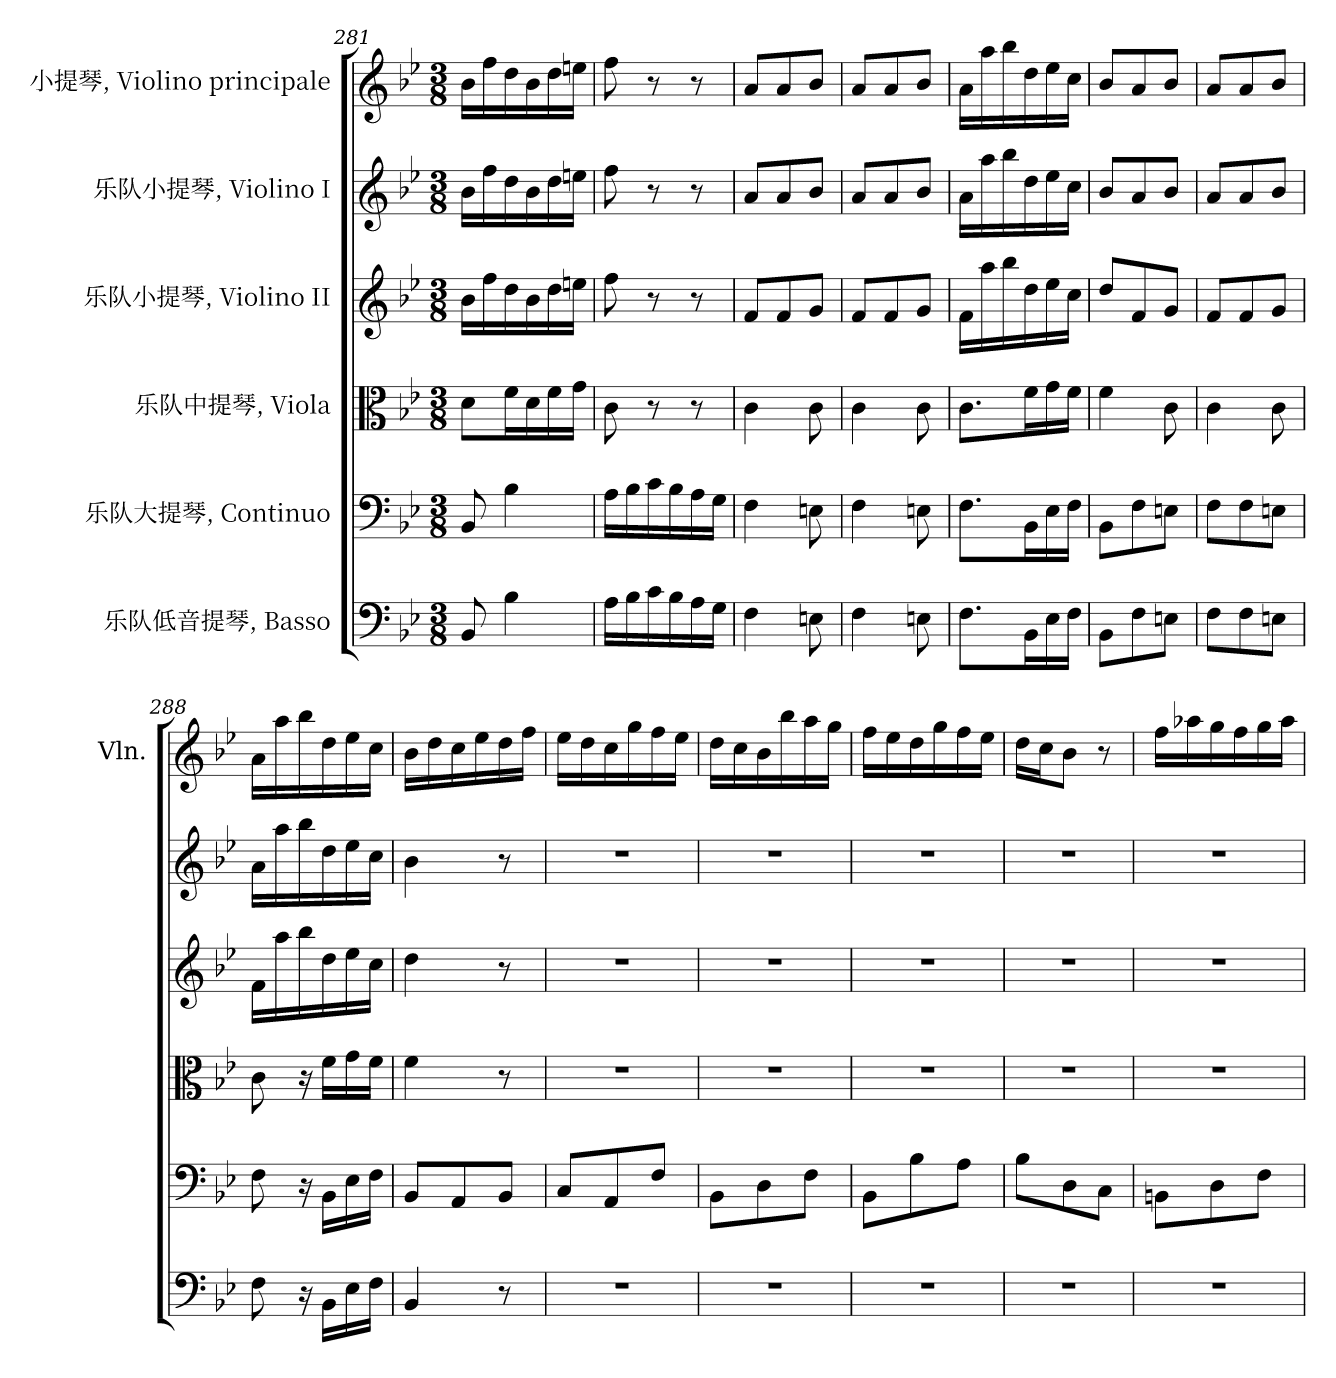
**kern	**kern	**kern	**kern	**kern	**kern
*part6	*part5	*part4	*part3	*part2	*part1
*staff6	*staff5	*staff4	*staff3	*staff2	*staff1
*I"乐队低音提琴, Basso	*I"乐队大提琴, Continuo	*I"乐队中提琴, Viola	*I"乐队小提琴, Violino II	*I"乐队小提琴, Violino I	*I"小提琴, Violino principale
*	*	*	*	*	*I'Vln.
*clefF4	*clefF4	*clefC3	*clefG2	*clefG2	*clefG2
*ITrd7c12	*	*	*	*	*
*k[b-e-]	*k[b-e-]	*k[b-e-]	*k[b-e-]	*k[b-e-]	*k[b-e-]
*M3/8	*M3/8	*M3/8	*M3/8	*M3/8	*M3/8
=281	=281	=281	=281	=281	=281
8BBB-/	8BB-/	8d\L	16b-\LL	16b-\LL	16b-\LL
.	.	.	16ff\	16ff\	16ff\
4BB-\	4B-\	16f\L	16dd\	16dd\	16dd\
.	.	16d\	16b-\	16b-\	16b-\
.	.	16f\	16dd\	16dd\	16dd\
.	.	16g\JJ	16een\JJ	16een\JJ	16een\JJ
=282	=282	=282	=282	=282	=282
16AA\LL	16A\LL	8c\	8ff\	8ff\	8ff\
16BB-\	16B-\	.	.	.	.
16C\	16c\	8r	8r	8r	8r
16BB-\	16B-\	.	.	.	.
16AA\	16A\	8r	8r	8r	8r
16GG\JJ	16G\JJ	.	.	.	.
=283	=283	=283	=283	=283	=283
4FF\	4F\	4c\	8f/L	8a/L	8a/L
.	.	.	8f/	8a/	8a/
8EEn\	8En\	8c\	8g/J	8b-/J	8b-/J
=284	=284	=284	=284	=284	=284
4FF\	4F\	4c\	8f/L	8a/L	8a/L
.	.	.	8f/	8a/	8a/
8EEn\	8En\	8c\	8g/J	8b-/J	8b-/J
=285	=285	=285	=285	=285	=285
8.FF\L	8.F\L	8.c\L	16f\LL	16a\LL	16a\LL
.	.	.	16aa\	16aa\	16aa\
.	.	.	16bb-\	16bb-\	16bb-\
16BBB-\L	16BB-\L	16f\L	16dd\	16dd\	16dd\
16EE-\	16E-\	16g\	16ee-\	16ee-\	16ee-\
16FF\JJ	16F\JJ	16f\JJ	16cc\JJ	16cc\JJ	16cc\JJ
=286	=286	=286	=286	=286	=286
8BBB-\L	8BB-\L	4f\	8dd/L	8b-/L	8b-/L
8FF\	8F\	.	8f/	8a/	8a/
8EEn\J	8En\J	8c\	8g/J	8b-/J	8b-/J
!!LO:PB:g=z
=287	=287	=287	=287	=287	=287
8FF\L	8F\L	4c\	8f/L	8a/L	8a/L
8FF\	8F\	.	8f/	8a/	8a/
8EEn\J	8En\J	8c\	8g/J	8b-/J	8b-/J
=288	=288	=288	=288	=288	=288
8FF\	8F\	8c\	16f\LL	16a\LL	16a\LL
.	.	.	16aa\	16aa\	16aa\
16r	16r	16r	16bb-\	16bb-\	16bb-\
16BBB-\LL	16BB-\LL	16f\LL	16dd\	16dd\	16dd\
16EE-\	16E-\	16g\	16ee-\	16ee-\	16ee-\
16FF\JJ	16F\JJ	16f\JJ	16cc\JJ	16cc\JJ	16cc\JJ
=289	=289	=289	=289	=289	=289
*	*	*	*	*	*MM102
4BBB-/	8BB-/L	4f\	4dd\	4b-\	16b-\LL
.	.	.	.	.	16dd\
.	8AA/	.	.	.	16cc\
.	.	.	.	.	16ee-\
8r	8BB-/J	8r	8r	8r	16dd\
.	.	.	.	.	16ff\JJ
=290	=290	=290	=290	=290	=290
4.r	8C/L	4.r	4.r	4.r	16ee-\LL
.	.	.	.	.	16dd\
.	8AA/	.	.	.	16cc\
.	.	.	.	.	16gg\
.	8F/J	.	.	.	16ff\
.	.	.	.	.	16ee-\JJ
=291	=291	=291	=291	=291	=291
4.r	8BB-\L	4.r	4.r	4.r	16dd\LL
.	.	.	.	.	16cc\
.	8D\	.	.	.	16b-\
.	.	.	.	.	16bb-\
.	8F\J	.	.	.	16aa\
.	.	.	.	.	16gg\JJ
=292	=292	=292	=292	=292	=292
4.r	8BB-\L	4.r	4.r	4.r	16ff\LL
.	.	.	.	.	16ee-\
.	8B-\	.	.	.	16dd\
.	.	.	.	.	16gg\
.	8A\J	.	.	.	16ff\
.	.	.	.	.	16ee-\JJ
!!LO:LB:g=z
=293	=293	=293	=293	=293	=293
4.r	8B-\L	4.r	4.r	4.r	16dd\LL
.	.	.	.	.	16cc\J
.	8D\	.	.	.	8b-\J
.	8C\J	.	.	.	8r
=294	=294	=294	=294	=294	=294
4.r	8BBn\L	4.r	4.r	4.r	16ff\LL
.	.	.	.	.	16aa-X\
.	8D\	.	.	.	16gg\
.	.	.	.	.	16ff\
.	8F\J	.	.	.	16gg\
.	.	.	.	.	16aa-\JJ
=	=	=	=	=	=
*-	*-	*-	*-	*-	*-
